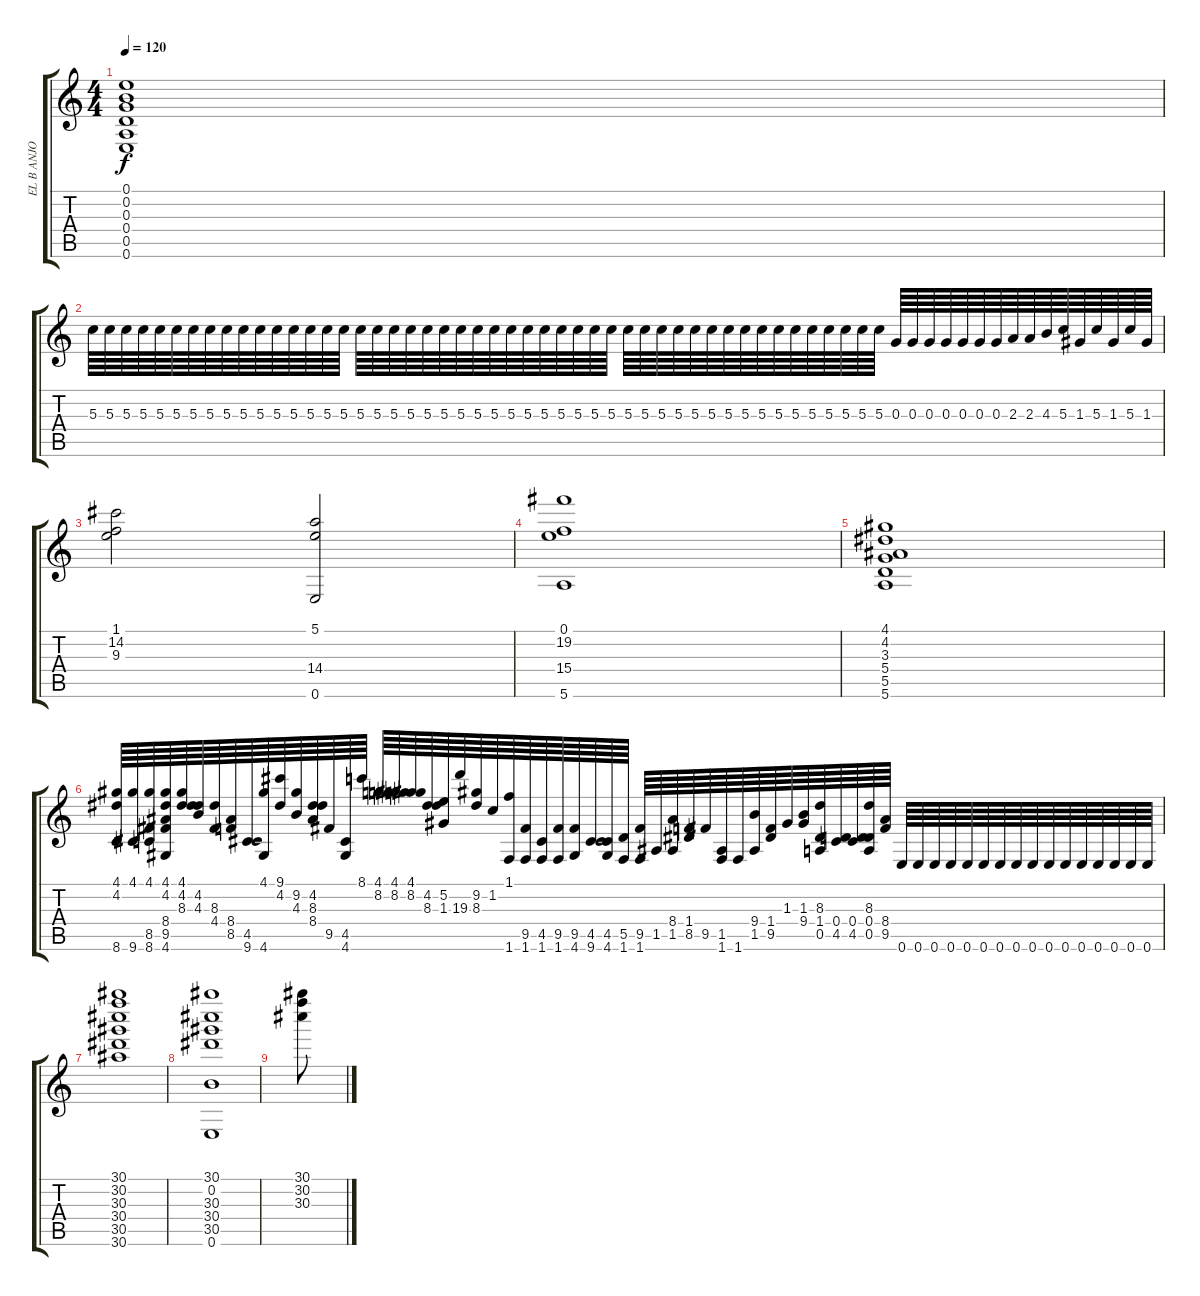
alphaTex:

\track ("EL B ANJO DE TOA LA PUTA VIDA" "EL B ANJO ") {instrument banjo}
\staff {score tabs}
\tuning (E4 B3 G3 D3 A2 E2) {hide}
\displaytranspose 12
\ts (4 4)
\tempo 120
\clef g2
\ks c
(0.1 0.2 0.3 0.4 0.5 0.6).1{dy f} |
5.3.64 5.3.64 5.3.64 5.3.64 5.3.64 5.3.64 5.3.64 5.3.64 5.3.64 5.3.64 5.3.64 5.3.64 5.3.64 5.3.64 5.3.64 5.3.64 5.3.64 5.3.64 5.3.64 5.3.64 5.3.64 5.3.64 5.3.64 5.3.64 5.3.64 5.3.64 5.3.64 5.3.64 5.3.64 5.3.64 5.3.64 5.3.64 5.3.64 5.3.64 5.3.64 5.3.64 5.3.64 5.3.64 5.3.64 5.3.64 5.3.64 5.3.64 5.3.64 5.3.64 5.3.64 5.3.64 5.3.64 5.3.64 0.3.64 0.3.64 0.3.64 0.3.64 0.3.64 0.3.64 0.3.64 2.3.64 2.3.64 4.3.64 5.3.64 1.3.64 5.3.64 1.3.64 5.3.64 1.3.64 |
(1.1 14.2 9.3).2 (5.1 14.4 0.6).2 |
(0.1 19.2 15.4 5.6).1 |
(4.1 4.2 3.3 5.4 5.5 5.6).1 |
(4.1 4.2 8.6).64 (4.1 9.6).64 (4.1 8.5 8.6).64 (4.1 4.2 8.4 9.5 4.6).64 (4.1 4.2 8.3).64 (4.2 4.3).64 (8.3 4.4).64 (8.4 8.5).64 (4.5 9.6).64 (4.1 4.6).64 (9.1 4.2).64 (9.2 4.3).64 (4.2 8.3 8.4).64 9.5.64 (4.5 4.6).64 8.1.64 (4.1 8.2).64 (4.1 8.2).64 (4.1 8.2).64 (4.2 8.3).64 (5.2 1.3).64 19.3.64 (9.2 8.3).64 1.2.64 (1.1 1.6).64 (9.5 1.6).64 (4.5 1.6).64 (9.5 1.6).64 (9.5 4.6).64 (4.5 9.6).64 (4.5 4.6).64 (5.5 1.6).64 (9.5 1.6).64 1.5.64 (8.4 1.5).64 (1.4 8.5).64 9.5.64 (1.5 1.6).64 1.6.64 (9.4 1.5).64 (1.4 9.5).64 1.3.64 (1.3 9.4).64 (8.3 1.4 0.5).64 (0.4 4.5).64 (0.4 4.5).64 (8.3 0.4 0.5).64 (8.4 9.5).64 0.6.64 0.6.64 0.6.64 0.6.64 0.6.64 0.6.64 0.6.64 0.6.64 0.6.64 0.6.64 0.6.64 0.6.64 0.6.64 0.6.64 0.6.64 0.6.64 |
(30.1 30.2 30.3 30.4 30.5 30.6).1 |
(30.1 0.2 30.3 30.4 30.5 0.6).1 |
(30.1 30.2 30.3).8
